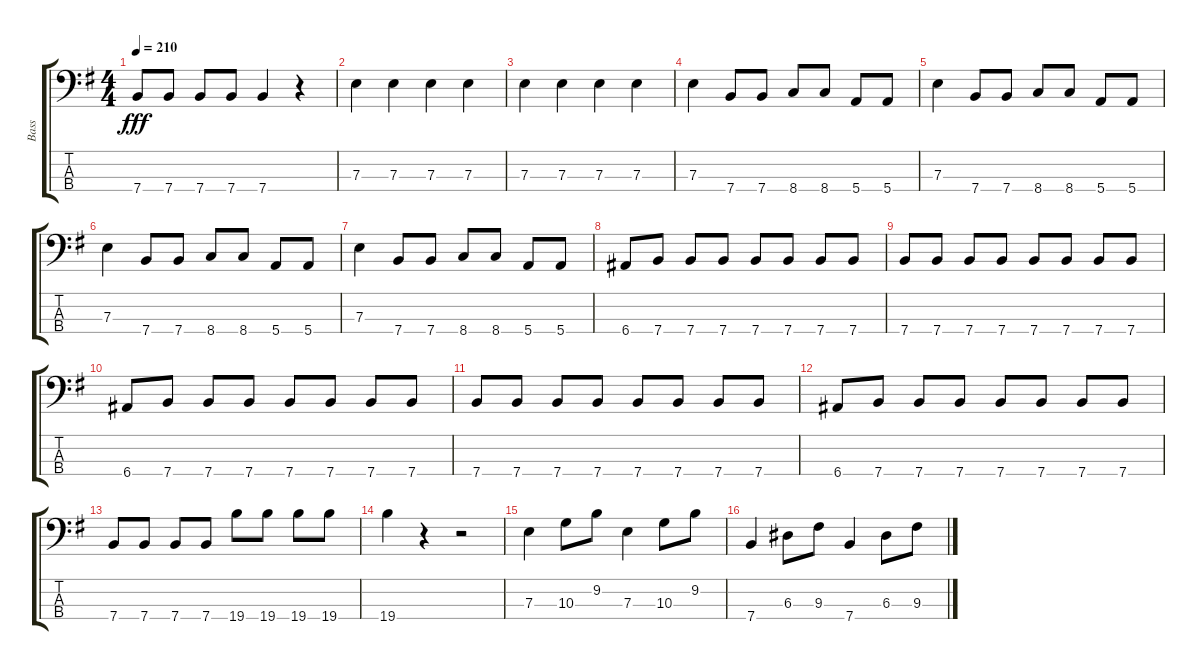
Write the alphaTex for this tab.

\track ("Bass" "Bass") {instrument electricbassfinger}
\staff {score tabs}
\tuning (G2 D2 A1 E1) {hide}
\ts (4 4)
\tempo 210
\clef f4
\ks g
7.4.8{dy fff} 7.4.8 7.4.8 7.4.8 7.4.4 r.4 |
7.3.4 7.3.4 7.3.4 7.3.4 |
7.3.4 7.3.4 7.3.4 7.3.4 |
7.3.4 7.4.8 7.4.8 8.4.8 8.4.8 5.4.8 5.4.8 |
7.3.4 7.4.8 7.4.8 8.4.8 8.4.8 5.4.8 5.4.8 |
7.3.4 7.4.8 7.4.8 8.4.8 8.4.8 5.4.8 5.4.8 |
7.3.4 7.4.8 7.4.8 8.4.8 8.4.8 5.4.8 5.4.8 |
6.4.8 7.4.8 7.4.8 7.4.8 7.4.8 7.4.8 7.4.8 7.4.8 |
7.4.8 7.4.8 7.4.8 7.4.8 7.4.8 7.4.8 7.4.8 7.4.8 |
6.4.8 7.4.8 7.4.8 7.4.8 7.4.8 7.4.8 7.4.8 7.4.8 |
7.4.8 7.4.8 7.4.8 7.4.8 7.4.8 7.4.8 7.4.8 7.4.8 |
6.4.8 7.4.8 7.4.8 7.4.8 7.4.8 7.4.8 7.4.8 7.4.8 |
7.4.8 7.4.8 7.4.8 7.4.8 19.4.8 19.4.8 19.4.8 19.4.8 |
19.4.4 r.4 r.2 |
7.3.4 10.3.8 9.2.8 7.3.4 10.3.8 9.2.8 |
7.4.4 6.3.8 9.3.8 7.4.4 6.3.8 9.3.8
